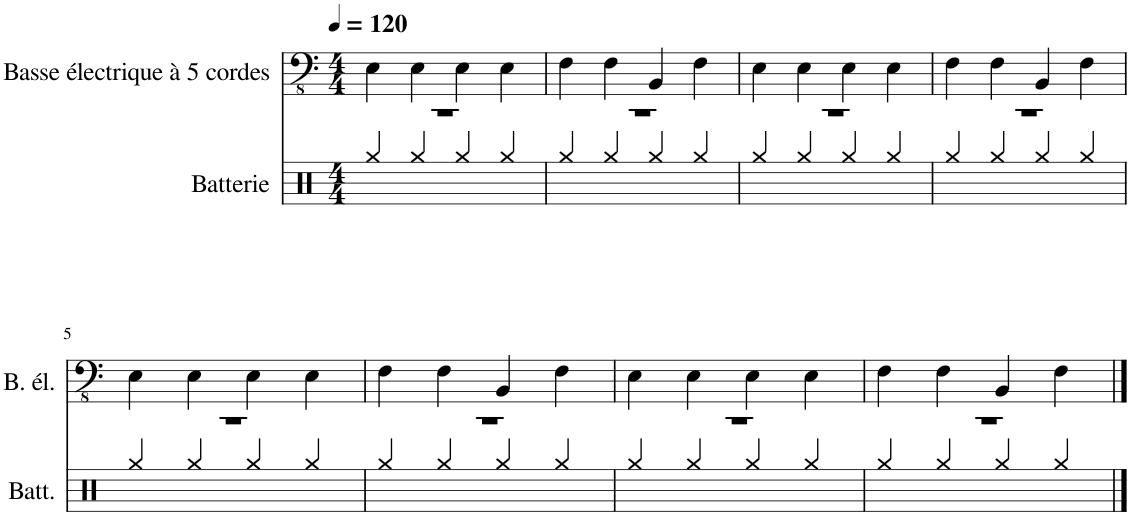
**kern	**kern
*part2	*part1
*staff2	*staff1
*I"Batterie	*I"Basse électrique à 5 cordes
*I'Batt.	*I'B. él.
*clefX	*clefFv4
*k[]	*k[]
*M4/4	*M4/4
*MM120	*MM120
=1	=1
*^	*
1r	4Rgg/	4EE\
.	4Rgg/	4EE\
.	4Rgg/	4EE\
.	4Rgg/	4EE\
=2	=2	=2
1r	4Rgg/	4FF\
.	4Rgg/	4FF\
.	4Rgg/	4BBB/
.	4Rgg/	4FF\
=3	=3	=3
1r	4Rgg/	4EE\
.	4Rgg/	4EE\
.	4Rgg/	4EE\
.	4Rgg/	4EE\
=4	=4	=4
1r	4Rgg/	4FF\
.	4Rgg/	4FF\
.	4Rgg/	4BBB/
.	4Rgg/	4FF\
!!LO:LB:g=z
=5	=5	=5
1r	4Rgg/	4EE\
.	4Rgg/	4EE\
.	4Rgg/	4EE\
.	4Rgg/	4EE\
=6	=6	=6
1r	4Rgg/	4FF\
.	4Rgg/	4FF\
.	4Rgg/	4BBB/
.	4Rgg/	4FF\
=7	=7	=7
1r	4Rgg/	4EE\
.	4Rgg/	4EE\
.	4Rgg/	4EE\
.	4Rgg/	4EE\
=8	=8	=8
1r	4Rgg/	4FF\
.	4Rgg/	4FF\
.	4Rgg/	4BBB/
.	4Rgg/	4FF\
*v	*v	*
==	==
*-	*-
